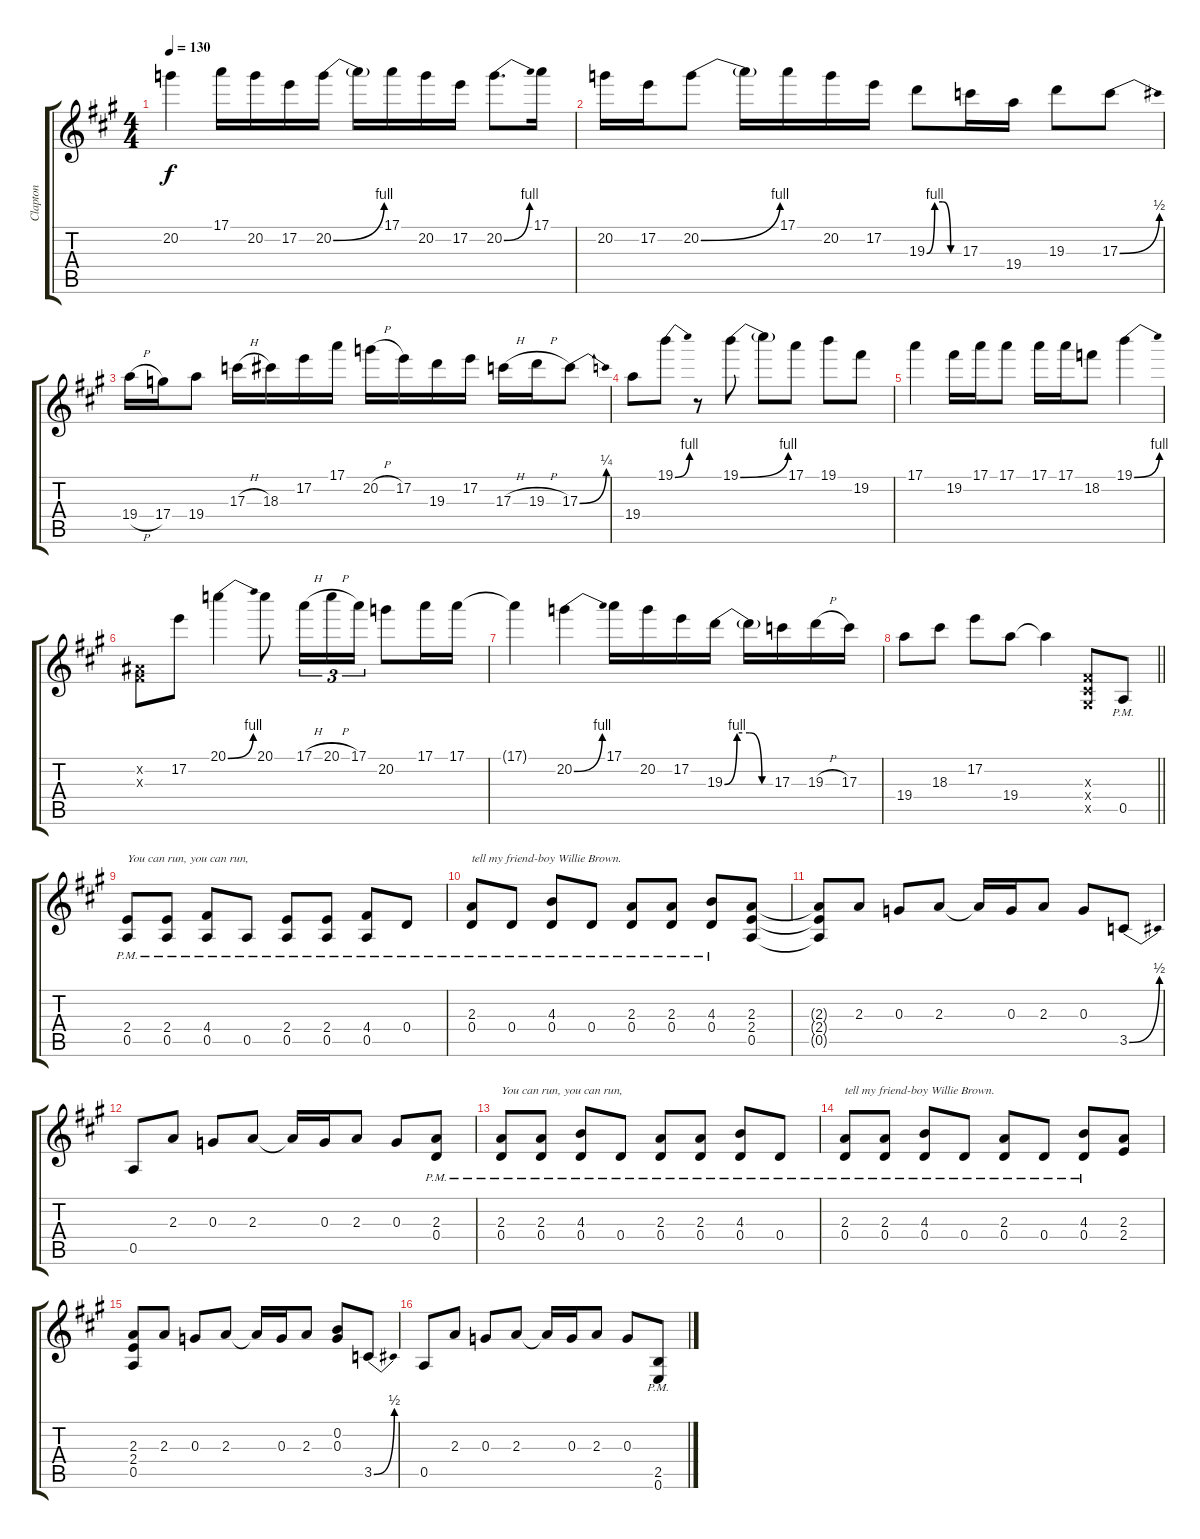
\track ("Clapton" "Clapton") {instrument overdrivenguitar}
\staff {score tabs}
\tuning (E4 B3 G3 D3 A2 E2) {hide}
\ts (4 4)
\tempo 130
\clef g2
\ks a
20.2{t}.4{dy f} 17.1.16 20.2.16 17.2.16 20.2{be (bend 0 0 60 4)}.16 20.2{t}.16 17.1.16 20.2.16 17.2.16 20.2{be (bend 0 0 60 4)}.8{d} 17.1.16 |
20.2.16 17.2.16 20.2{be (bend 0 0 60 4)}.8 20.2{t}.16 17.1.16 20.2.16 17.2.16 19.3{be (custom 0 0 15 4 30 4 45 0 60 0)}.8 17.3.16 19.4.16 19.3.8 17.3{be (bend 0 0 60 2)}.8 |
19.4{h}.16 17.4.16 19.4.8 17.3{h}.16 18.3.16 17.2.16 17.1.16 20.2{h}.16 17.2.16 19.3.16 17.2.16 17.3{h}.16 19.3{h}.16 17.3{be (bend 0 0 60 1)}.8 |
19.4.8 19.1{be (bend 0 0 60 4)}.8 r.8 19.1{be (bend 0 0 60 4)}.8 19.1{t}.8 17.1.8 19.1.8 19.2.8 |
17.1.4 19.2.16 17.1.16 17.1.8 17.1.16 17.1.16 18.2.8 19.1{be (bend 0 0 60 4)}.4 |
(-1.2{x} -1.3{x}).8 17.2.8 20.1{be (bend 0 0 60 4)}.4 20.1.8 17.1{h}.16{tu (3 2)} 20.1{h}.16{tu (3 2)} 17.1.16{tu (3 2)} 20.2.8 17.1.16 17.1.16 |
17.1{t}.4 20.2{be (bend 0 0 60 4)}.4 17.1.16 20.2.16 17.2.16 19.3{be (custom 0 0 15 4 30 4 45 0 60 0)}.16 19.3{t}.16 17.3.16 19.3{h}.16 17.3.16 |
\barLineRight lightlight
19.4.8 18.3.8 17.2.8 19.4.8 19.4{t}.4 (-1.3{x} -1.4{x} -1.5{x}).8 0.5{pm}.8{volume 8} |
(2.4{pm} 0.5{pm}).8{txt "You can run, you can run,"} (2.4{pm} 0.5{pm}).8 (4.4{pm} 0.5{pm}).8 0.5{pm}.8 (2.4{pm} 0.5{pm}).8 (2.4{pm} 0.5{pm}).8 (4.4{pm} 0.5{pm}).8 0.4{pm}.8 |
(2.3{pm} 0.4{pm}).8{txt "tell my friend-boy Willie Brown."} 0.4{pm}.8 (4.3{pm} 0.4{pm}).8 0.4{pm}.8 (2.3{pm} 0.4{pm}).8 (2.3{pm} 0.4{pm}).8 (4.3{pm} 0.4{pm}).8 (2.3 2.4 0.5).8{volume 16} |
(2.3{t} 2.4{t} 0.5{t}).8 2.3.8 0.3.8 2.3.8 2.3{t}.16 0.3.16 2.3.8 0.3.8 3.5{be (bend 0 0 60 2)}.8 |
0.5.8 2.3.8 0.3.8 2.3.8 2.3{t}.16 0.3.16 2.3.8 0.3.8 (2.3{pm} 0.4{pm}).8{volume 8} |
(2.3{pm} 0.4{pm}).8{txt "You can run, you can run,"} (2.3{pm} 0.4{pm}).8 (4.3{pm} 0.4{pm}).8 0.4{pm}.8 (2.3{pm} 0.4{pm}).8 (2.3{pm} 0.4{pm}).8 (4.3{pm} 0.4{pm}).8 0.4{pm}.8 |
(2.3{pm} 0.4{pm}).8{txt "tell my friend-boy Willie Brown."} (2.3{pm} 0.4{pm}).8 (4.3{pm} 0.4{pm}).8 0.4{pm}.8 (2.3{pm} 0.4{pm}).8 0.4{pm}.8 (4.3{pm} 0.4{pm}).8 (2.3 2.4).8{volume 16} |
(2.3 2.4 0.5).8 2.3.8 0.3.8 2.3.8 2.3{t}.16 0.3.16 2.3.8 (0.2 0.3).8 3.5{be (bend 0 0 60 2)}.8 |
0.5.8 2.3.8 0.3.8 2.3.8 2.3{t}.16 0.3.16 2.3.8 0.3.8 (2.5{pm} 0.6{pm}).8{volume 8}
